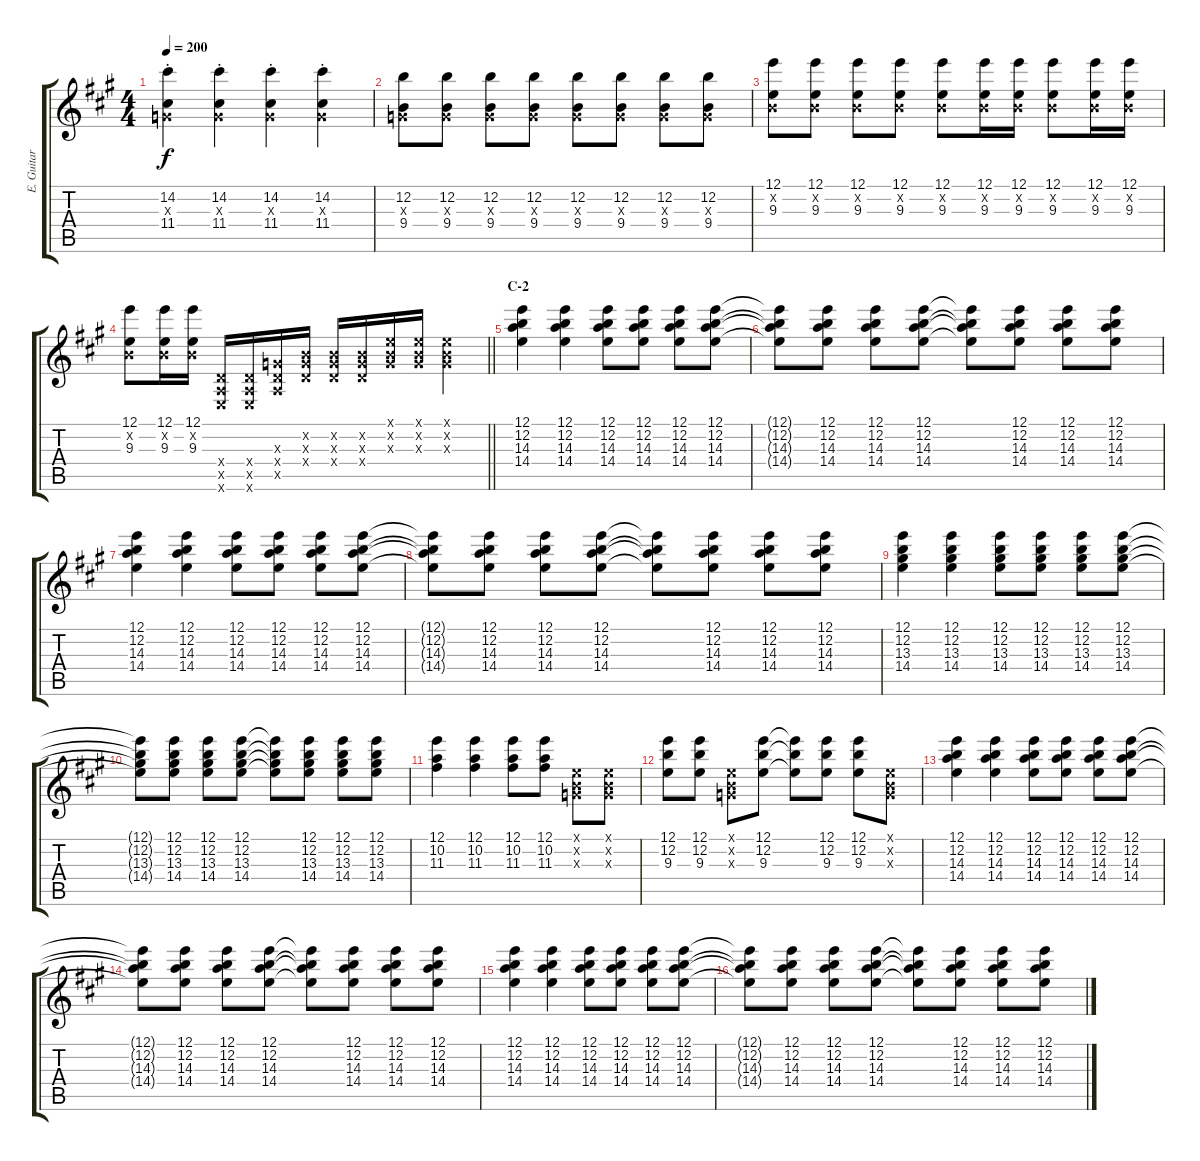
\track ("E. Guitar I" "E. Guitar ") {instrument overdrivenguitar}
\staff {score tabs}
\tuning (E4 B3 G3 D3 A2 E2) {hide}
\ts (4 4)
\tempo 200
\clef g2
\ks a
(14.2{st} 0.3{x} 11.4{st}).4{dy f} (14.2{st} 0.3{x} 11.4{st}).4 (14.2{st} 0.3{x} 11.4{st}).4 (14.2{st} 0.3{x} 11.4{st}).4 |
(12.2 0.3{x} 9.4).8 (12.2 0.3{x} 9.4).8 (12.2 0.3{x} 9.4).8 (12.2 0.3{x} 9.4).8 (12.2 0.3{x} 9.4).8 (12.2 0.3{x} 9.4).8 (12.2 0.3{x} 9.4).8 (12.2 0.3{x} 9.4).8 |
(12.1 0.2{x} 9.3).8 (12.1 0.2{x} 9.3).8 (12.1 0.2{x} 9.3).8 (12.1 0.2{x} 9.3).8 (12.1 0.2{x} 9.3).8 (12.1 0.2{x} 9.3).16 (12.1 0.2{x} 9.3).16 (12.1 0.2{x} 9.3).8 (12.1 0.2{x} 9.3).16 (12.1 0.2{x} 9.3).16 |
\barLineRight lightlight
(12.1 0.2{x} 9.3).8 (12.1 0.2{x} 9.3).16 (12.1 0.2{x} 9.3).16 (0.4{x} 0.5{x} 0.6{x}).16 (0.4{x} 0.5{x} 0.6{x}).16 (0.3{x} 0.4{x} 0.5{x}).16 (0.2{x} 0.3{x} 0.4{x}).16 (0.2{x} 0.3{x} 0.4{x}).16 (0.2{x} 0.3{x} 0.4{x}).16 (0.1{x} 0.2{x} 0.3{x}).16 (0.1{x} 0.2{x} 0.3{x}).16 (0.1{x} 0.2{x} 0.3{x}).4 |
\section ("" "C-2")
(12.1 12.2 14.3 14.4).4 (12.1 12.2 14.3 14.4).4 (12.1 12.2 14.3 14.4).8 (12.1 12.2 14.3 14.4).8 (12.1 12.2 14.3 14.4).8 (12.1 12.2 14.3 14.4).8 |
(12.1{t} 12.2{t} 14.3{t} 14.4{t}).8 (12.1 12.2 14.3 14.4).8 (12.1 12.2 14.3 14.4).8 (12.1 12.2 14.3 14.4).8 (12.1{t} 12.2{t} 14.3{t} 14.4{t}).8 (12.1 12.2 14.3 14.4).8 (12.1 12.2 14.3 14.4).8 (12.1 12.2 14.3 14.4).8 |
(12.1 12.2 14.3 14.4).4 (12.1 12.2 14.3 14.4).4 (12.1 12.2 14.3 14.4).8 (12.1 12.2 14.3 14.4).8 (12.1 12.2 14.3 14.4).8 (12.1 12.2 14.3 14.4).8 |
(12.1{t} 12.2{t} 14.3{t} 14.4{t}).8 (12.1 12.2 14.3 14.4).8 (12.1 12.2 14.3 14.4).8 (12.1 12.2 14.3 14.4).8 (12.1{t} 12.2{t} 14.3{t} 14.4{t}).8 (12.1 12.2 14.3 14.4).8 (12.1 12.2 14.3 14.4).8 (12.1 12.2 14.3 14.4).8 |
(12.1 12.2 13.3 14.4).4 (12.1 12.2 13.3 14.4).4 (12.1 12.2 13.3 14.4).8 (12.1 12.2 13.3 14.4).8 (12.1 12.2 13.3 14.4).8 (12.1 12.2 13.3 14.4).8 |
(12.1{t} 12.2{t} 13.3{t} 14.4{t}).8 (12.1 12.2 13.3 14.4).8 (12.1 12.2 13.3 14.4).8 (12.1 12.2 13.3 14.4).8 (12.1{t} 12.2{t} 13.3{t} 14.4{t}).8 (12.1 12.2 13.3 14.4).8 (12.1 12.2 13.3 14.4).8 (12.1 12.2 13.3 14.4).8 |
(12.1 10.2 11.3).4 (12.1 10.2 11.3).4 (12.1 10.2 11.3).8 (12.1 10.2 11.3).8 (0.1{x} 0.2{x} 0.3{x}).8 (0.1{x} 0.2{x} 0.3{x}).8 |
(12.1 12.2 9.3).8 (12.1 12.2 9.3).8 (0.1{x} 0.2{x} 0.3{x}).8 (12.1 12.2 9.3).8 (12.1{t} 12.2{t} 9.3{t}).8 (12.1 12.2 9.3).8 (12.1 12.2 9.3).8 (0.1{x} 0.2{x} 0.3{x}).8 |
(12.1 12.2 14.3 14.4).4 (12.1 12.2 14.3 14.4).4 (12.1 12.2 14.3 14.4).8 (12.1 12.2 14.3 14.4).8 (12.1 12.2 14.3 14.4).8 (12.1 12.2 14.3 14.4).8 |
(12.1{t} 12.2{t} 14.3{t} 14.4{t}).8 (12.1 12.2 14.3 14.4).8 (12.1 12.2 14.3 14.4).8 (12.1 12.2 14.3 14.4).8 (12.1{t} 12.2{t} 14.3{t} 14.4{t}).8 (12.1 12.2 14.3 14.4).8 (12.1 12.2 14.3 14.4).8 (12.1 12.2 14.3 14.4).8 |
(12.1 12.2 14.3 14.4).4 (12.1 12.2 14.3 14.4).4 (12.1 12.2 14.3 14.4).8 (12.1 12.2 14.3 14.4).8 (12.1 12.2 14.3 14.4).8 (12.1 12.2 14.3 14.4).8 |
(12.1{t} 12.2{t} 14.3{t} 14.4{t}).8 (12.1 12.2 14.3 14.4).8 (12.1 12.2 14.3 14.4).8 (12.1 12.2 14.3 14.4).8 (12.1{t} 12.2{t} 14.3{t} 14.4{t}).8 (12.1 12.2 14.3 14.4).8 (12.1 12.2 14.3 14.4).8 (12.1 12.2 14.3 14.4).8
